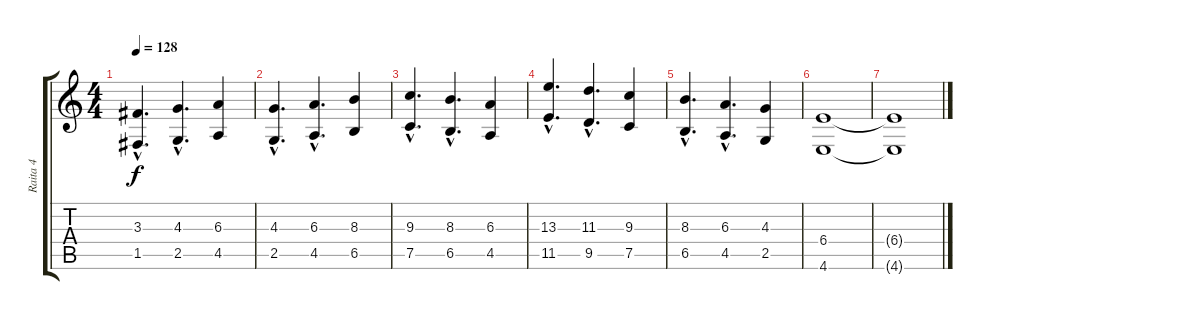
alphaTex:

\track ("Raita 4" "Raita 4") {instrument distortionguitar}
\staff {score tabs}
\tuning (C4 G3 Eb3 Bb2 F2 C2) {hide}
\ts (4 4)
\tempo 128
\clef g2
\ks c
(3.3{hac} 1.5{hac}).4{d dy f} (4.3{hac} 2.5{hac}).4{d} (6.3 4.5).4 |
(4.3{hac} 2.5{hac}).4{d} (6.3{hac} 4.5{hac}).4{d} (8.3 6.5).4 |
(9.3{hac} 7.5{hac}).4{d} (8.3{hac} 6.5{hac}).4{d} (6.3 4.5).4 |
(13.3{hac} 11.5{hac}).4{d} (11.3{hac} 9.5{hac}).4{d} (9.3 7.5).4 |
(8.3{hac} 6.5{hac}).4{d} (6.3{hac} 4.5{hac}).4{d} (4.3 2.5).4 |
(6.4 4.6).1 |
(6.4{t} 4.6{t}).1
